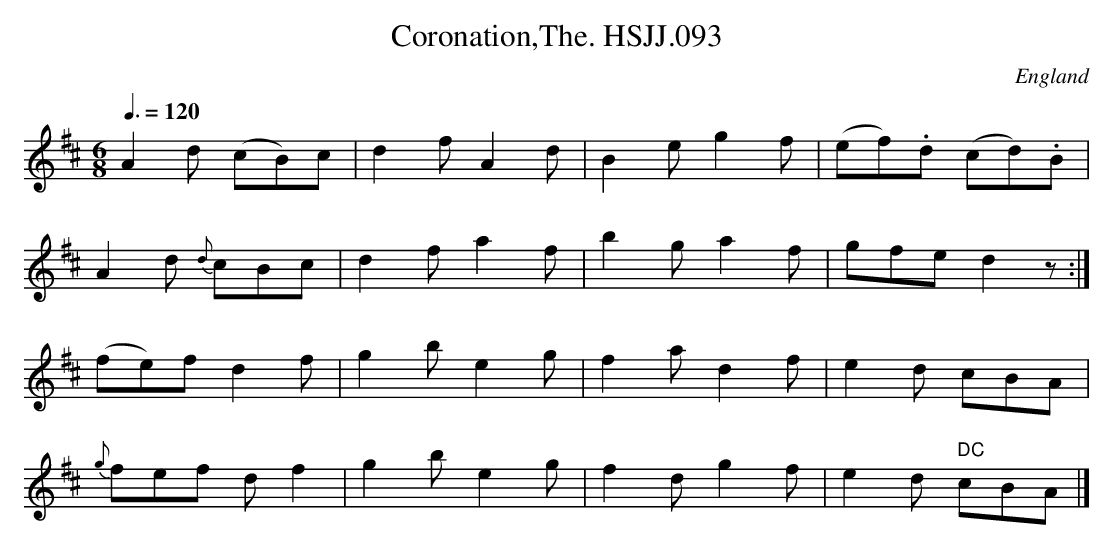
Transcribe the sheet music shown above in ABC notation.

X:1
T:Coronation,The. HSJJ.093
M:6/8
L:1/8
Q:3/8=120
O:England
K:D
A2d (cB)c|d2fA2d|B2eg2f|(ef).d (cd).B|
A2d {d}cBc|d2fa2f|b2ga2f|gfe d2z:|
(fe)fd2f|g2be2g|f2ad2f|e2d cBA|
{g}fef df2|g2be2g|f2dg2f|e2d " DC"cBA|]
